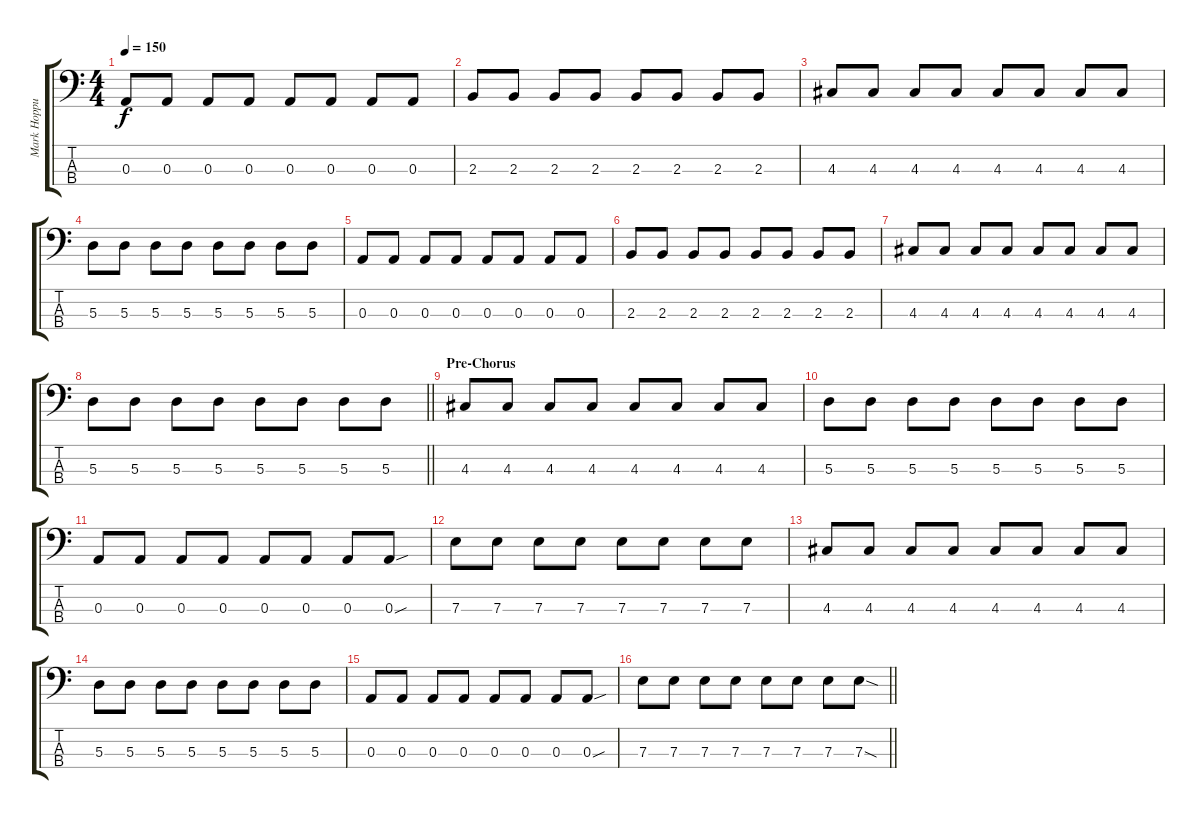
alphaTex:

\track ("Mark Hoppus - Vocals" "Mark Hoppu") {instrument electricbasspick}
\staff {score tabs}
\tuning (G2 D2 A1 E1) {hide}
\ts (4 4)
\tempo 150
\clef f4
\ks c
0.3.8{dy f} 0.3.8 0.3.8 0.3.8 0.3.8 0.3.8 0.3.8 0.3.8 |
2.3.8 2.3.8 2.3.8 2.3.8 2.3.8 2.3.8 2.3.8 2.3.8 |
4.3.8 4.3.8 4.3.8 4.3.8 4.3.8 4.3.8 4.3.8 4.3.8 |
5.3.8 5.3.8 5.3.8 5.3.8 5.3.8 5.3.8 5.3.8 5.3.8 |
0.3.8 0.3.8 0.3.8 0.3.8 0.3.8 0.3.8 0.3.8 0.3.8 |
2.3.8 2.3.8 2.3.8 2.3.8 2.3.8 2.3.8 2.3.8 2.3.8 |
4.3.8 4.3.8 4.3.8 4.3.8 4.3.8 4.3.8 4.3.8 4.3.8 |
\barLineRight lightlight
5.3.8 5.3.8 5.3.8 5.3.8 5.3.8 5.3.8 5.3.8 5.3.8 |
\section ("" "Pre-Chorus")
4.3.8 4.3.8 4.3.8 4.3.8 4.3.8 4.3.8 4.3.8 4.3.8 |
5.3.8 5.3.8 5.3.8 5.3.8 5.3.8 5.3.8 5.3.8 5.3.8 |
0.3.8 0.3.8 0.3.8 0.3.8 0.3.8 0.3.8 0.3.8 0.3{sou}.8 |
7.3.8 7.3.8 7.3.8 7.3.8 7.3.8 7.3.8 7.3.8 7.3.8 |
4.3.8 4.3.8 4.3.8 4.3.8 4.3.8 4.3.8 4.3.8 4.3.8 |
5.3.8 5.3.8 5.3.8 5.3.8 5.3.8 5.3.8 5.3.8 5.3.8 |
0.3.8 0.3.8 0.3.8 0.3.8 0.3.8 0.3.8 0.3.8 0.3{sou}.8 |
\barLineRight lightlight
7.3.8 7.3.8 7.3.8 7.3.8 7.3.8 7.3.8 7.3.8 7.3{sod}.8
